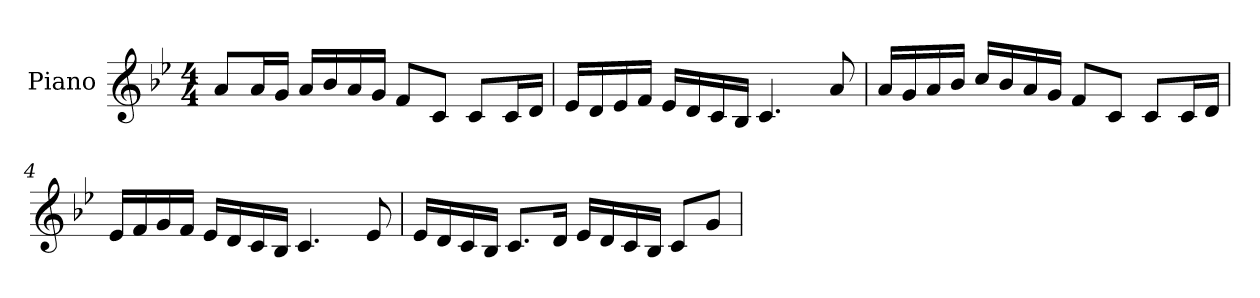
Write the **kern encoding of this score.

**kern
*part1
*staff1
*I"Piano
*I'Pno.
*clefG2
*k[b-e-]
*M4/4
*MM120
=1
8a/L
16a/L
16g/JJ
16a/LL
16b-/
16a/
16g/JJ
8f/L
8c/J
8c/L
16c/L
16d/JJ
=2
16e-/LL
16d/
16e-/
16f/JJ
16e-/LL
16d/
16c/
16B-/JJ
4.c/
8a/
=3
16a/LL
16g/
16a/
16b-/JJ
16cc/LL
16b-/
16a/
16g/JJ
8f/L
8c/J
8c/L
16c/L
16d/JJ
!!LO:LB:g=z
=4
16e-/LL
16f/
16g/
16f/JJ
16e-/LL
16d/
16c/
16B-/JJ
4.c/
8e-/
=5
16e-/LL
16d/
16c/
16B-/JJ
8.c/L
16d/Jk
16e-/LL
16d/
16c/
16B-/JJ
8c/L
8g/J
=
*-
